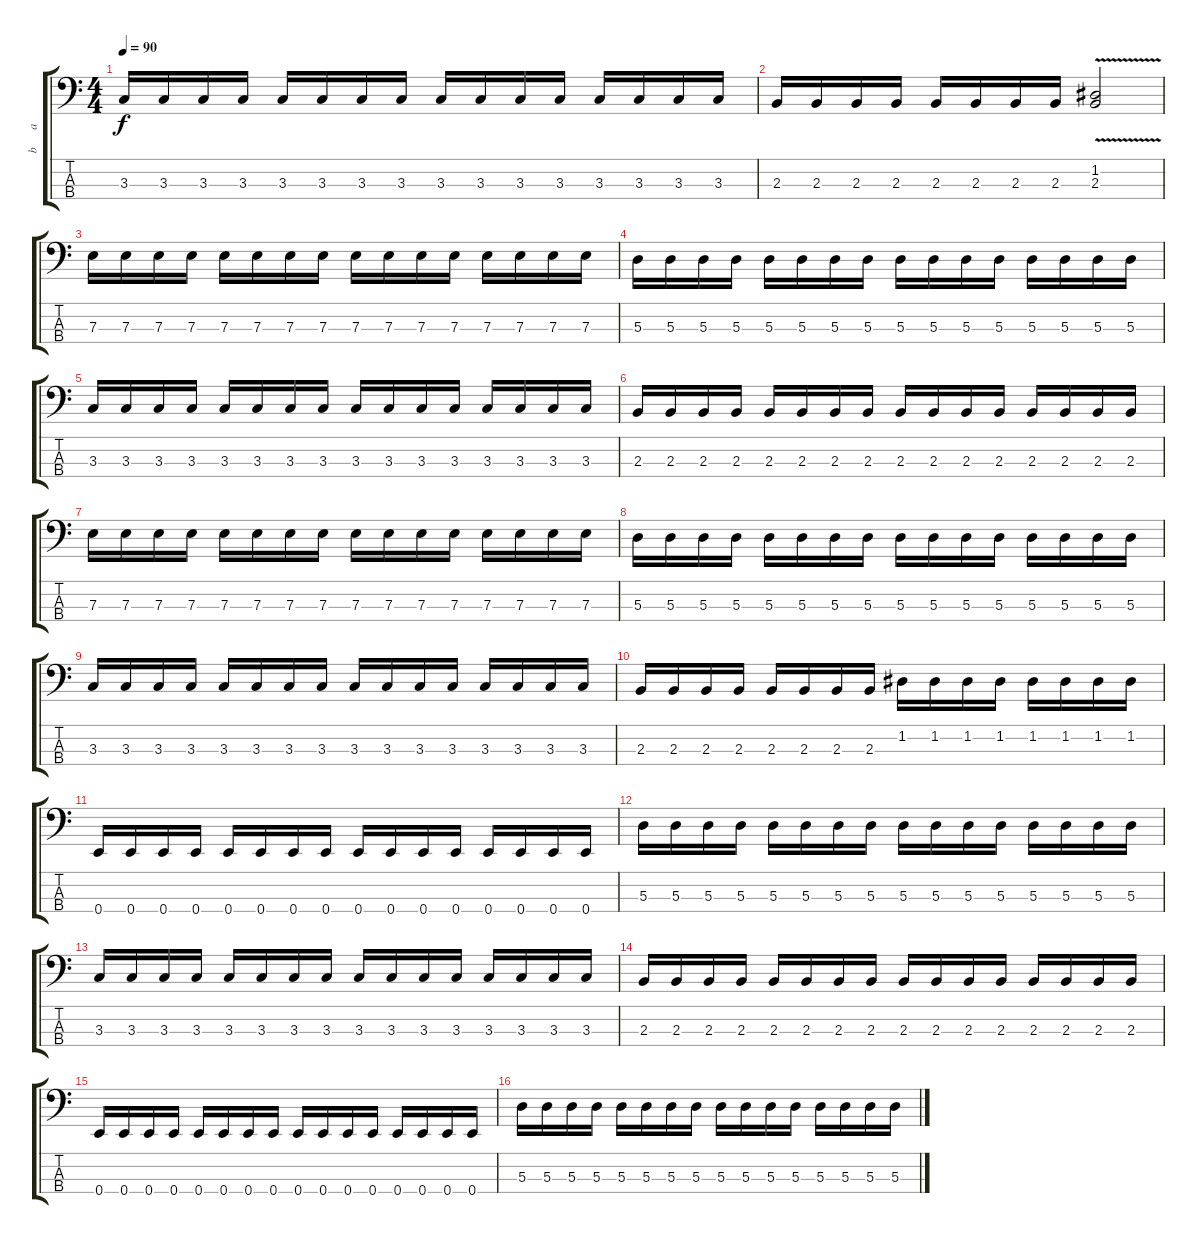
\track ("b      a       s      s" "b      a  ") {instrument slapbass2}
\staff {score tabs}
\tuning (G2 D2 A1 E1) {hide}
\ts (4 4)
\tempo 90
\clef f4
\ks c
3.3.16{dy f} 3.3.16 3.3.16 3.3.16 3.3.16 3.3.16 3.3.16 3.3.16 3.3.16 3.3.16 3.3.16 3.3.16 3.3.16 3.3.16 3.3.16 3.3.16 |
2.3.16 2.3.16 2.3.16 2.3.16 2.3.16 2.3.16 2.3.16 2.3.16 (1.2 2.3{v}).2 |
7.3.16 7.3.16 7.3.16 7.3.16 7.3.16 7.3.16 7.3.16 7.3.16 7.3.16 7.3.16 7.3.16 7.3.16 7.3.16 7.3.16 7.3.16 7.3.16 |
5.3.16 5.3.16 5.3.16 5.3.16 5.3.16 5.3.16 5.3.16 5.3.16 5.3.16 5.3.16 5.3.16 5.3.16 5.3.16 5.3.16 5.3.16 5.3.16 |
3.3.16 3.3.16 3.3.16 3.3.16 3.3.16 3.3.16 3.3.16 3.3.16 3.3.16 3.3.16 3.3.16 3.3.16 3.3.16 3.3.16 3.3.16 3.3.16 |
2.3.16 2.3.16 2.3.16 2.3.16 2.3.16 2.3.16 2.3.16 2.3.16 2.3.16 2.3.16 2.3.16 2.3.16 2.3.16 2.3.16 2.3.16 2.3.16 |
7.3.16 7.3.16 7.3.16 7.3.16 7.3.16 7.3.16 7.3.16 7.3.16 7.3.16 7.3.16 7.3.16 7.3.16 7.3.16 7.3.16 7.3.16 7.3.16 |
5.3.16 5.3.16 5.3.16 5.3.16 5.3.16 5.3.16 5.3.16 5.3.16 5.3.16 5.3.16 5.3.16 5.3.16 5.3.16 5.3.16 5.3.16 5.3.16 |
3.3.16 3.3.16 3.3.16 3.3.16 3.3.16 3.3.16 3.3.16 3.3.16 3.3.16 3.3.16 3.3.16 3.3.16 3.3.16 3.3.16 3.3.16 3.3.16 |
2.3.16 2.3.16 2.3.16 2.3.16 2.3.16 2.3.16 2.3.16 2.3.16 1.2.16 1.2.16 1.2.16 1.2.16 1.2.16 1.2.16 1.2.16 1.2.16 |
0.4.16 0.4.16 0.4.16 0.4.16 0.4.16 0.4.16 0.4.16 0.4.16 0.4.16 0.4.16 0.4.16 0.4.16 0.4.16 0.4.16 0.4.16 0.4.16 |
5.3.16 5.3.16 5.3.16 5.3.16 5.3.16 5.3.16 5.3.16 5.3.16 5.3.16 5.3.16 5.3.16 5.3.16 5.3.16 5.3.16 5.3.16 5.3.16 |
3.3.16 3.3.16 3.3.16 3.3.16 3.3.16 3.3.16 3.3.16 3.3.16 3.3.16 3.3.16 3.3.16 3.3.16 3.3.16 3.3.16 3.3.16 3.3.16 |
2.3.16 2.3.16 2.3.16 2.3.16 2.3.16 2.3.16 2.3.16 2.3.16 2.3.16 2.3.16 2.3.16 2.3.16 2.3.16 2.3.16 2.3.16 2.3.16 |
0.4.16 0.4.16 0.4.16 0.4.16 0.4.16 0.4.16 0.4.16 0.4.16 0.4.16 0.4.16 0.4.16 0.4.16 0.4.16 0.4.16 0.4.16 0.4.16 |
5.3.16 5.3.16 5.3.16 5.3.16 5.3.16 5.3.16 5.3.16 5.3.16 5.3.16 5.3.16 5.3.16 5.3.16 5.3.16 5.3.16 5.3.16 5.3.16
